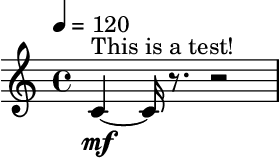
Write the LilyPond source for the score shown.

\version "2.24.2"
\language "english"
\include "lilypond-book-preamble.ly"
#(ly:set-option 'tall-page-formats 'png)
\header
{
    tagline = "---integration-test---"
}
\score
{
    % OPEN_BRACKETS:
    \new Staff
    {
        % OPEN_BRACKETS:
        \new Voice
        {
            % OPEN_BRACKETS:
            {
                % BEFORE:
                % COMMANDS:
                \tempo 4=120
                % OPENING:
                % COMMANDS:
                \time 4/4
                c'4
                % AFTER:
                % ARTICULATIONS:
                \mf
                % MARKUP:
                ^ \markup { "This is a test!" }
                % SPANNER_STARTS:
                ~
                c'16
                r8.
                r2
            % CLOSE_BRACKETS:
            }
        % CLOSE_BRACKETS:
        }
    % CLOSE_BRACKETS:
    }
}
